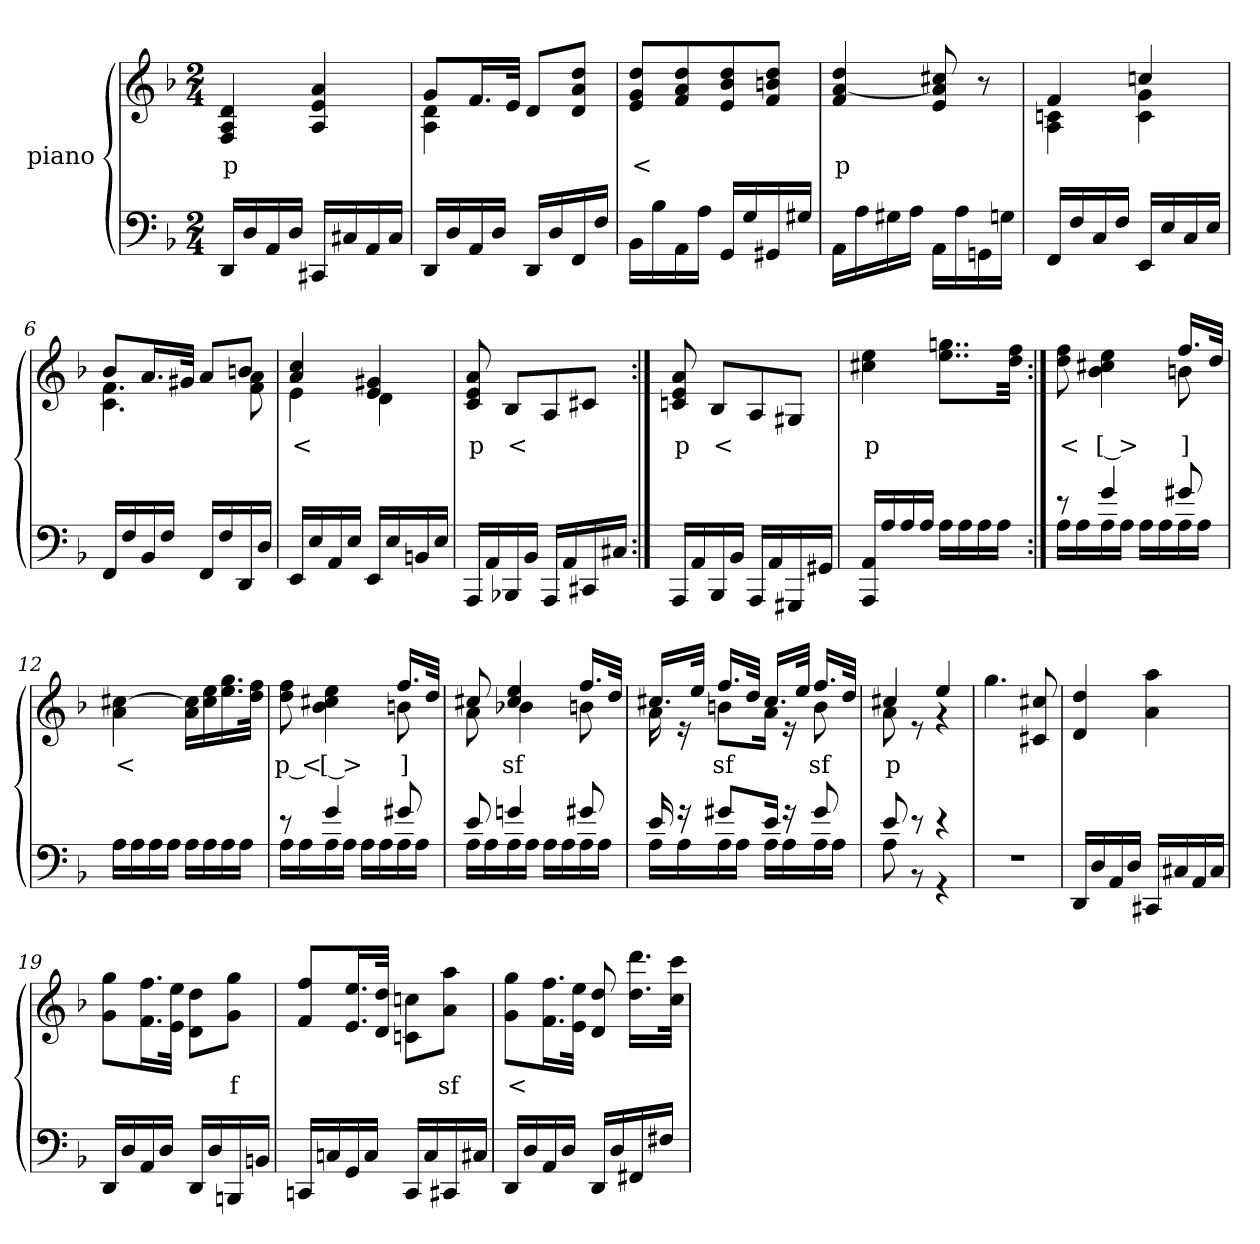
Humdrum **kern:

**kern	**kern	**text
*part2	*part1	*part1
*staff2	*staff1	*staff1
*	*I"piano	*
*clefF4	*clefG2	*
*k[b-]	*k[b-]	*
*d:	*d:	*
*M2/4	*M2/4	*
=1	=1	=1
16DDLL	4F 4A 4d	p
16D	.	.
16AA	.	.
16DJJ	.	.
16CC#XLL	4A 4e 4a	.
16C#	.	.
16AA	.	.
16C#JJ	.	.
=2	=2	=2
*	*^	*
16DDLL	8gL	4A 4d	.
16D	.	.	.
16AA	16.fL	.	.
16DJJ	.	.	.
.	32eJJk	.	.
16DDLL	8dL	4ryy	.
16D	.	.	.
16FF	8d 8a 8ddJ	.	.
16FJJ	.	.	.
*	*v	*v	*
=3	=3	=3
16BB-LL	8e 8g 8ddL	<
16B-	.	.
16AA	8f 8a 8dd	.
16AJJ	.	.
16GGLL	8e 8b- 8dd	.
16G	.	.
16GG#X	8f 8bn 8ddJ	.
16G#JJ	.	.
=4	=4	=4
16AALL	4f [4a 4dd	p
16A	.	.
16G#X	.	.
16AJJ	.	.
16AALL	8e 8a] 8cc#X	.
16A	.	.
16GGn	8r	.
16GnJJ	.	.
=5	=5	=5
*	*^	*
16FFLL	4f	4A 4cn	.
16F	.	.	.
16C	.	.	.
16FJJ	.	.	.
16EELL	4ccn	4c 4g	.
16E	.	.	.
16C	.	.	.
16EJJ	.	.	.
=6	=6	=6	=6
16FFLL	8b-L	4.c 4.f	.
16F	.	.	.
16BB-	16.aL	.	.
16FJJ	.	.	.
.	32g#XJJk	.	.
16FFLL	8aL	.	.
16F	.	.	.
16DD	8bnJ	8f 8a	.
16DJJ	.	.	.
=7	=7	=7	=7
16EELL	4a 4cc	4e	<
16E	.	.	.
16AA	.	.	.
16EJJ	.	.	.
16EELL	4e 4g#X	4d	.
16E	.	.	.
16BBn	.	.	.
16EJJ	.	.	.
*	*v	*v	*
=8	=8	=8
16AAALL	8c 8e 8a	p
16AA	.	.
16BBB-X	8B-L	<
16BB-JJ	.	.
16AAALL	8A	.
16AA	.	.
16CC#X	8c#XJ	.
16C#JJ	.	.
=9:|!	=9:|!	=9:|!
16AAALL	8cn 8e 8a	p
16AA	.	.
16BBB-	8B-L	<
16BB-JJ	.	.
16AAALL	8A	.
16AA	.	.
16GGG#X	8G#XJ	.
16GG#JJ	.	.
=10	=10	=10
16AAA 16AALL	4cc#X 4ee	p
16A	.	.
16A	.	.
16AJJ	.	.
16ALL	8..ee 8..ggnL	.
16A	.	.
16A	.	.
16AJJ	.	.
.	32dd 32ffJkk	.
=11:|!	=11:|!	=11:|!
*^	*^	*
8r	16ALL	4.ryy	8dd 8ff	<
.	16A	.	.	.
4g	16A	.	4b- 4cc#X 4ee	[ >
.	16AJJ	.	.	.
.	16ALL	.	.	.
.	16A	.	.	.
8g#X	16A	16.ffLL	8bn	]
.	16AJJ	.	.	.
.	.	32ddJJk	.	.
*v	*v	*	*	*
*	*v	*v	*
=12	=12	=12
16ALL	4a [4cc#X	<
16A	.	.
16A	.	.
16AJJ	.	.
16ALL	16a 16cc#]LL	.
16A	16cc# 16ee	.
16A	16.ee 16.gg	.
16AJJ	.	.
.	32dd 32ffJJk	.
=13	=13	=13
*^	*^	*
8r	16ALL	4.ryy	8dd 8ff	p <
.	16A	.	.	.
4g	16A	.	4b- 4cc#X 4ee	[ >
.	16AJJ	.	.	.
.	16ALL	.	.	.
.	16A	.	.	.
8g#X	16A	16.ffLL	8bn	]
.	16AJJ	.	.	.
.	.	32ddJJk	.	.
=14	=14	=14	=14	=14
8e	16ALL	8cc#X	8a	.
.	16A	.	.	.
4gn	16A	4cc# 4ee	4b-X	sf
.	16AJJ	.	.	.
.	16ALL	.	.	.
.	16A	.	.	.
8g#X	16A	16.ffLL	8bn	.
.	16AJJ	.	.	.
.	.	32ddJJk	.	.
=15	=15	=15	=15	=15
16e	16ALL	16.cc#XLL	16a	.
16r	16A	.	16r	.
.	.	32eeJJk	.	.
8g#XL	16A	16.ffLL	8bnL	sf
.	16AJJ	.	.	.
.	.	32ddJJk	.	.
16eJk	16ALL	16.cc#LL	16aJk	.
16r	16A	.	16r	.
.	.	32eeJJk	.	.
8g#	16A	16.ffLL	8b	sf
.	16AJJ	.	.	.
.	.	32ddJJk	.	.
=16	=16	=16	=16	=16
8e	8A	4cc#X	8a	p
8r	8r	.	8r	.
4r	4r	4ee	4r	.
*v	*v	*	*	*
*	*v	*v	*
=17	=17	=17
2r	4.gg	.
.	8c#X 8cc#X	.
=18	=18	=18
16DDLL	4d 4dd	.
16D	.	.
16AA	.	.
16DJJ	.	.
16CC#XLL	4a 4aa	.
16C#	.	.
16AA	.	.
16C#JJ	.	.
=19	=19	=19
16DDLL	8g 8ggL	.
16D	.	.
16AA	16.f 16.ffL	.
16DJJ	.	.
.	32e 32eeJJk	.
16DDLL	8d 8ddL	.
16D	.	.
16BBBn	8g 8ggJ	f
16BBnJJ	.	.
=20	=20	=20
16CCnLL	8f 8ffL	.
16Cn	.	.
16GG	16.e 16.eeL	.
16CJJ	.	.
.	32d 32ddJJk	.
16CCLL	8cn 8ccnL	.
16C	.	.
16CC#X	8a 8aaJ	sf
16C#JJ	.	.
=21	=21	=21
16DDLL	8g 8ggL	<
16D	.	.
16AA	16.f 16.ffL	.
16DJJ	.	.
.	32e 32eeJJk	.
16DDLL	8d 8dd	.
16D	.	.
16FF#X	16.dd 16.dddLL	.
16F#JJ	.	.
.	32cc 32cccJJk	.
=	=	=
*-	*-	*-
